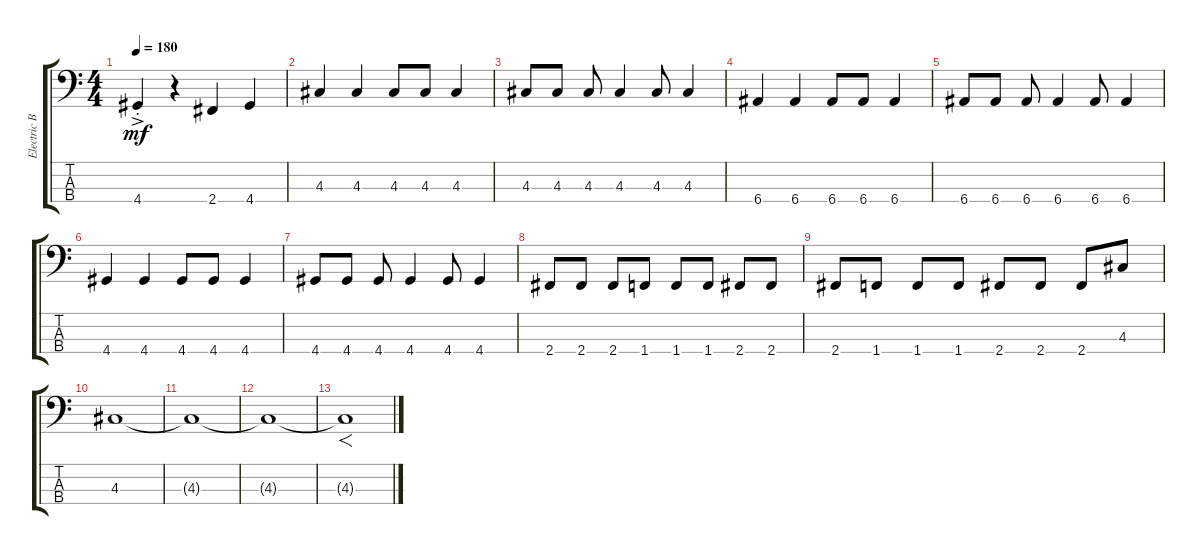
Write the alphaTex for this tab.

\track ("Electric Bass" "Electric B") {instrument electricbassfinger}
\staff {score tabs}
\tuning (G2 D2 A1 E1) {hide}
\ts (4 4)
\tempo 180
\clef f4
\ks c
4.4{ac st}.4{dy mf} r.4 2.4.4 4.4.4 |
4.3.4 4.3.4 4.3.8 4.3.8 4.3.4 |
4.3.8 4.3.8 4.3.8 4.3.4 4.3.8 4.3.4 |
6.4.4 6.4.4 6.4.8 6.4.8 6.4.4 |
6.4.8 6.4.8 6.4.8 6.4.4 6.4.8 6.4.4 |
4.4.4 4.4.4 4.4.8 4.4.8 4.4.4 |
4.4.8 4.4.8 4.4.8 4.4.4 4.4.8 4.4.4 |
2.4.8 2.4.8 2.4.8 1.4.8 1.4.8 1.4.8 2.4.8 2.4.8 |
2.4.8 1.4.8 1.4.8 1.4.8 2.4.8 2.4.8 2.4.8 4.3.8 |
4.3.1 |
4.3{t}.1 |
4.3{t}.1 |
4.3{t}.1{f}
